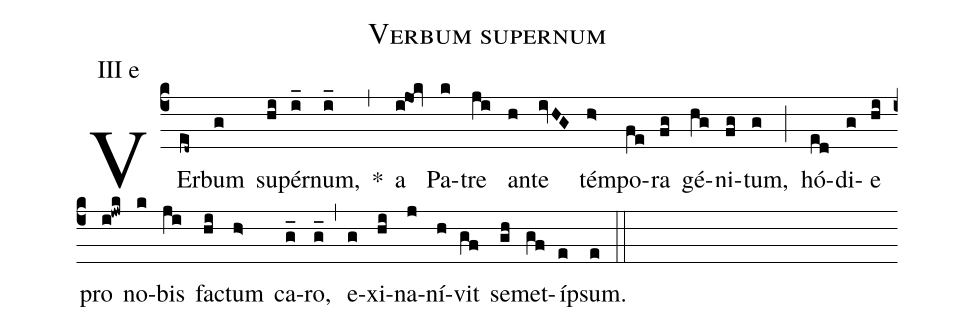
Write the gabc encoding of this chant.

name: Verbum supernum;
annotation: III e;
mode: 3;
%%
(c4)
VEr(ed~)bum(g) su(hi)pér(i_)num,(i_) *(,)
a(ijOk) Pa(k)tre(ji) an(h)te(ivHG) tém(h>)po(fe)ra(fg) gé(hg)ni(fg)tum,(g) (;)
hó(ed)di(g)e(hi) pro(i!jwk) no(k)bis(ji) fac(hi)tum(h>) ca(g_)ro,(g_) (,)
e(g)xi(hi)na(j)ní(h)vit(gf) se(gh)met(gf)íp(e)sum.(e) (::)
